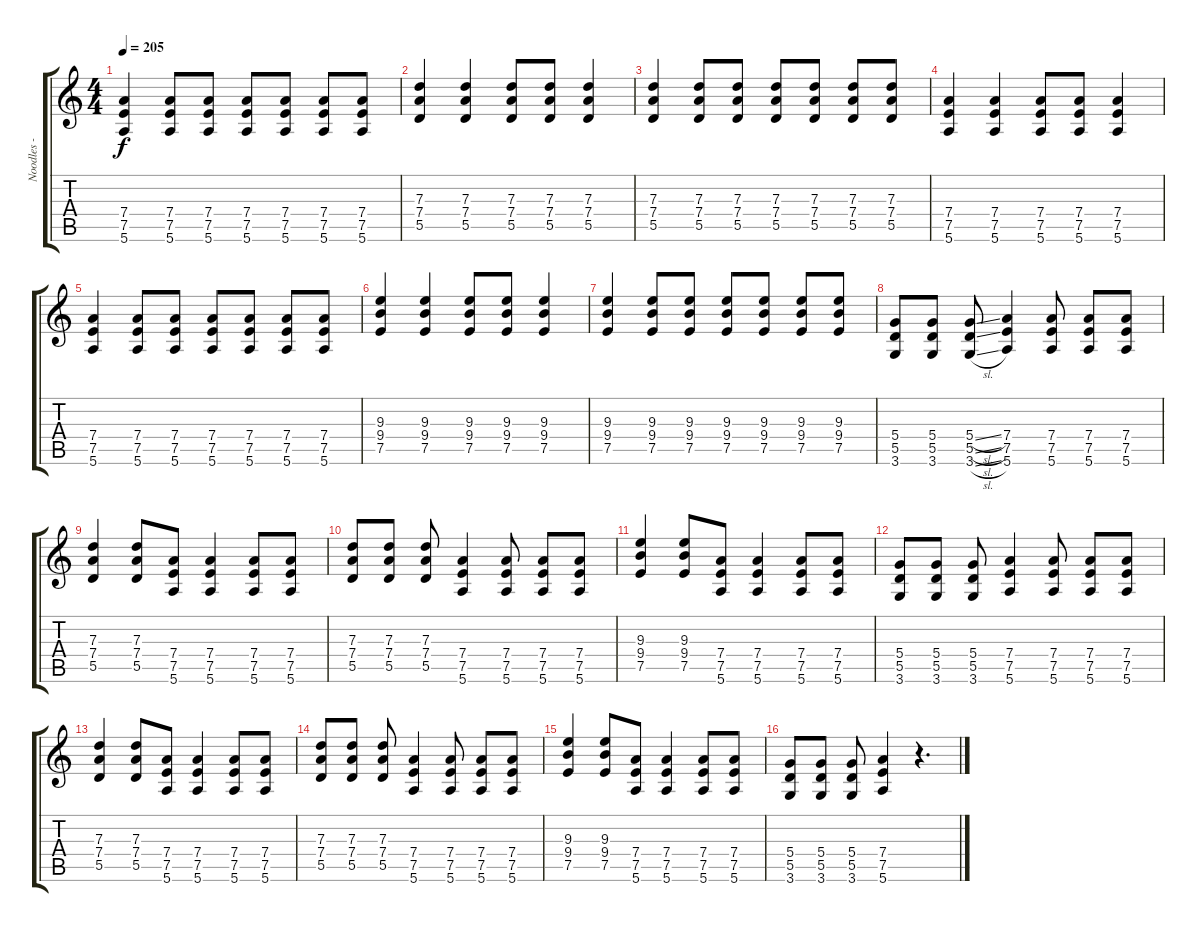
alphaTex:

\track ("Noodles - Guitar" "Noodles - ") {instrument electricguitarmuted}
\staff {score tabs}
\tuning (E4 B3 G3 D3 A2 E2) {hide}
\ts (4 4)
\tempo 205
\clef g2
\ks c
(7.4 7.5 5.6).4{dy f} (7.4 7.5 5.6).8 (7.4 7.5 5.6).8 (7.4 7.5 5.6).8 (7.4 7.5 5.6).8 (7.4 7.5 5.6).8 (7.4 7.5 5.6).8 |
(7.3 7.4 5.5).4 (7.3 7.4 5.5).4 (7.3 7.4 5.5).8 (7.3 7.4 5.5).8 (7.3 7.4 5.5).4 |
(7.3 7.4 5.5).4 (7.3 7.4 5.5).8 (7.3 7.4 5.5).8 (7.3 7.4 5.5).8 (7.3 7.4 5.5).8 (7.3 7.4 5.5).8 (7.3 7.4 5.5).8 |
(7.4 7.5 5.6).4 (7.4 7.5 5.6).4 (7.4 7.5 5.6).8 (7.4 7.5 5.6).8 (7.4 7.5 5.6).4 |
(7.4 7.5 5.6).4 (7.4 7.5 5.6).8 (7.4 7.5 5.6).8 (7.4 7.5 5.6).8 (7.4 7.5 5.6).8 (7.4 7.5 5.6).8 (7.4 7.5 5.6).8 |
(9.3 9.4 7.5).4 (9.3 9.4 7.5).4 (9.3 9.4 7.5).8 (9.3 9.4 7.5).8 (9.3 9.4 7.5).4 |
(9.3 9.4 7.5).4 (9.3 9.4 7.5).8 (9.3 9.4 7.5).8 (9.3 9.4 7.5).8 (9.3 9.4 7.5).8 (9.3 9.4 7.5).8 (9.3 9.4 7.5).8 |
(5.4 5.5 3.6).8 (5.4 5.5 3.6).8 (5.4{sl} 5.5{sl} 3.6{sl}).8 (7.4 7.5 5.6).4 (7.4 7.5 5.6).8 (7.4 7.5 5.6).8 (7.4 7.5 5.6).8 |
(7.3 7.4 5.5).4 (7.3 7.4 5.5).8 (7.4 7.5 5.6).8 (7.4 7.5 5.6).4 (7.4 7.5 5.6).8 (7.4 7.5 5.6).8 |
(7.3 7.4 5.5).8 (7.3 7.4 5.5).8 (7.3 7.4 5.5).8 (7.4 7.5 5.6).4 (7.4 7.5 5.6).8 (7.4 7.5 5.6).8 (7.4 7.5 5.6).8 |
(9.3 9.4 7.5).4 (9.3 9.4 7.5).8 (7.4 7.5 5.6).8 (7.4 7.5 5.6).4 (7.4 7.5 5.6).8 (7.4 7.5 5.6).8 |
(5.4 5.5 3.6).8{volume 16 instrument distortionguitar} (5.4 5.5 3.6).8 (5.4 5.5 3.6).8 (7.4 7.5 5.6).4 (7.4 7.5 5.6).8 (7.4 7.5 5.6).8 (7.4 7.5 5.6).8 |
(7.3 7.4 5.5).4 (7.3 7.4 5.5).8 (7.4 7.5 5.6).8 (7.4 7.5 5.6).4 (7.4 7.5 5.6).8 (7.4 7.5 5.6).8 |
(7.3 7.4 5.5).8 (7.3 7.4 5.5).8 (7.3 7.4 5.5).8 (7.4 7.5 5.6).4 (7.4 7.5 5.6).8 (7.4 7.5 5.6).8 (7.4 7.5 5.6).8 |
(9.3 9.4 7.5).4 (9.3 9.4 7.5).8 (7.4 7.5 5.6).8 (7.4 7.5 5.6).4 (7.4 7.5 5.6).8 (7.4 7.5 5.6).8 |
(5.4 5.5 3.6).8 (5.4 5.5 3.6).8 (5.4 5.5 3.6).8 (7.4 7.5 5.6).4 r.4{d}
